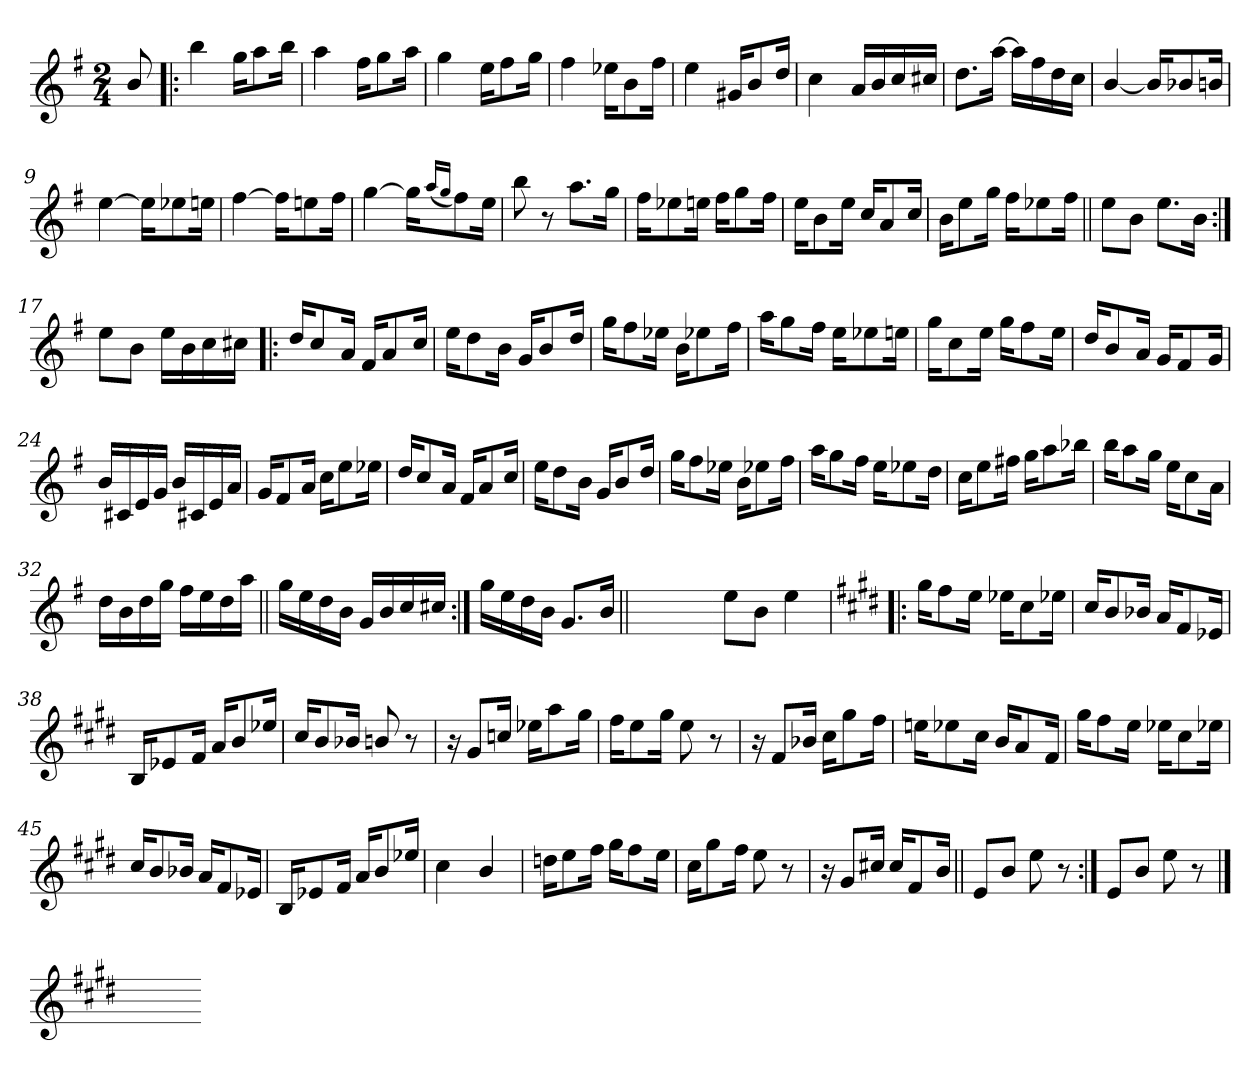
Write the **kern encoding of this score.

**kern
*part1
*staff1
*clefG2
*k[f#]
*G:
*M2/4
=
8b/
=1!|:
4bb\
16gg\KL
8aa\
16bb\Jk
=2
4aa\
16ff#\KL
8gg\
16aa\Jk
=3
4gg\
16ee\KL
8ff#\
16gg\Jk
=4
4ff#\
16ee-X\KL
8b\
16ff#\Jk
=5
4ee\
16g#X/KL
8b/
16dd/Jk
!!LO:LB:g=z
=6
4cc\
16a/LL
16b/
16cc/
16cc#X/JJ
=7
8.dd\L
[16aa\Jk
16aa\LL]
16ff#\
16dd\
16cc\JJ
=8
[4b/
16b/KL]
8b-X/
16bn/Jk
=9
[4ee\
16ee\KL]
8ee-X\
16een\Jk
=10
[4ff#\
16ff#\KL]
8een\
16ff#\Jk
!!LO:LB:g=z
=11
[4gg\
16gg\KL]
(<16qaa/LL
16qgg/JJ
8ff#\)
16ee\Jk
=12
8bb\
8r
8.aa\L
16gg\Jk
=13
16ff#\KL
8ee-X\
16een\Jk
16ff#\KL
8gg\
16ff#\Jk
=14
16ee\KL
8b\
16ee\Jk
16cc/KL
8a/
16cc/Jk
=15
16b\KL
8ee\
16gg\Jk
16ff#\KL
8ee-X\
16ff#\Jk
!!LO:LB:g=z
=16||
8ee\L
8b\J
8.ee\L
16b\Jk
=17:|!
8ee\L
8b\J
16ee\LL
16b\
16cc\
16cc#X\JJ
=18!|:
16dd/KL
8cc/
16a/Jk
16f#/KL
8a/
16cc/Jk
=19
16ee\KL
8dd\
16b\Jk
16g/KL
8b/
16dd/Jk
=20
16gg\KL
8ff#\
16ee-X\Jk
16b\KL
8ee-X\
16ff#\Jk
!!LO:LB:g=z
=21
16aa\KL
8gg\
16ff#\Jk
16ee\KL
8ee-X\
16een\Jk
=22
16gg\KL
8cc\
16ee\Jk
16gg\KL
8ff#\
16ee\Jk
=23
16dd/KL
8b/
16a/Jk
16g/KL
8f#/
16g/Jk
=24
16b/LL
16c#X/
16e/
16g/JJ
16b/LL
16c#X/
16e/
16a/JJ
=25
16g/KL
8f#/
16a/Jk
16cc\KL
8ee\
16ee-X\Jk
!!LO:LB:g=z
=26
16dd/KL
8cc/
16a/Jk
16f#/KL
8a/
16cc/Jk
=27
16ee\KL
8dd\
16b\Jk
16g/KL
8b/
16dd/Jk
=28
16gg\KL
8ff#\
16ee-X\Jk
16b\KL
8ee-X\
16ff#\Jk
=29
16aa\KL
8gg\
16ff#\Jk
16ee\KL
8ee-X\
16dd\Jk
=30
16cc\KL
8ee\
16ff#X\Jk
16gg\KL
8aa\
16bb-X\Jk
!!LO:LB:g=z
=31
16bb\KL
8aa\
16gg\Jk
16ee\KL
8cc\
16a\Jk
=32
16dd\LL
16b\
16dd\
16gg\JJ
16ff#\LL
16ee\
16dd\
16aa\JJ
=33||
16gg\LL
16ee\
16dd\
16b\JJ
16g/LL
16b/
16cc/
16cc#X/JJ
=34:|!
16gg\LL
16ee\
16dd\
16b\JJ
8.g/L
16b/Jk
=34X341||
2ryy
!!LO:LB:g=z
=35-
8ee\L
8b\J
4ee\
=36!|:
*k[f#c#g#d#]
*E:
16gg#\KL
8ff#\
16ee\Jk
16ee-X\KL
8cc#\
16ee-X\Jk
=37
16cc#/KL
8b/
16b-X/Jk
16a/KL
8f#/
16e-X/Jk
=38
16B/KL
8e-X/
16f#/Jk
16a/KL
8b/
16ee-X/Jk
=39
16cc#/KL
8b/
16b-X/Jk
8bn/
8r
!!LO:LB:g=z
=40
16r
8g#/L
16ccn/Jk
16ee-X\KL
8aa\
16gg#\Jk
=41
16ff#\KL
8ee\
16gg#\Jk
8ee\
8r
=42
16r
8f#/L
16b-X/Jk
16cc#\KL
8gg#\
16ff#\Jk
=43
16een\KL
8ee-X\
16cc#\Jk
16b/KL
8a/
16f#/Jk
=44
16gg#\KL
8ff#\
16ee\Jk
16ee-X\KL
8cc#\
16ee-X\Jk
!!LO:PB:g=z
=45
16cc#/KL
8b/
16b-X/Jk
16a/KL
8f#/
16e-X/Jk
=46
16B/KL
8e-X/
16f#/Jk
16a/KL
8b/
16ee-X/Jk
=47
4cc#\
4b/
=48
16ddn\KL
8ee\
16ff#\Jk
16gg#\KL
8ff#\
16ee\Jk
=49
16cc#\KL
8gg#\
16ff#\Jk
8ee\
8r
!!LO:LB:g=z
=50
16ra
8g#/L
16cc#X/Jk
16cc#/KL
8f#/
16b/Jk
=51||
8e/L
8b/J
8ee\
8r
=52:|!
8e/L
8b/J
8ee\
8r
==53
2ryy
=-
*-
